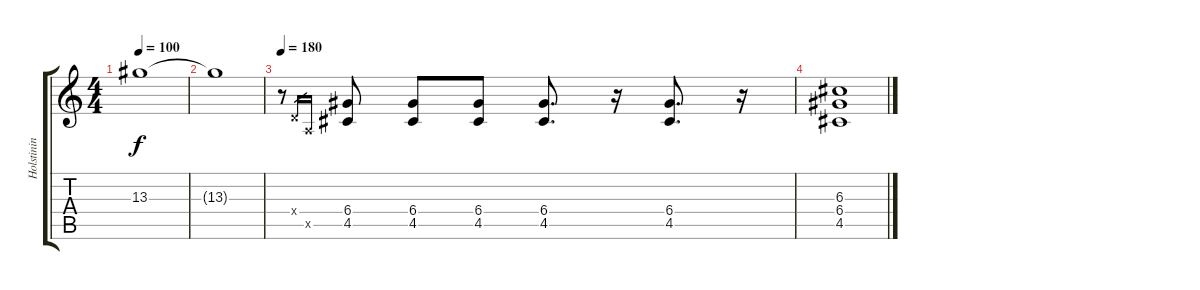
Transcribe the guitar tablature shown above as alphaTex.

\track ("Holstinin 1" "Holstinin ") {instrument overdrivenguitar}
\staff {score tabs}
\tuning (E4 B3 G3 D3 A2 E2) {hide}
\ts (4 4)
\tempo 100
\clef g2
\ks c
13.3{t}.1{dy f} |
13.3{t}.1 |
\tempo 180
r.8 0.4{x}.16{gr} 0.5{x}.16{gr} (6.4 4.5).8 (6.4 4.5).8 (6.4 4.5).8 (6.4 4.5).8{d} r.16 (6.4 4.5).8{d} r.16 |
(6.3 6.4 4.5).1
